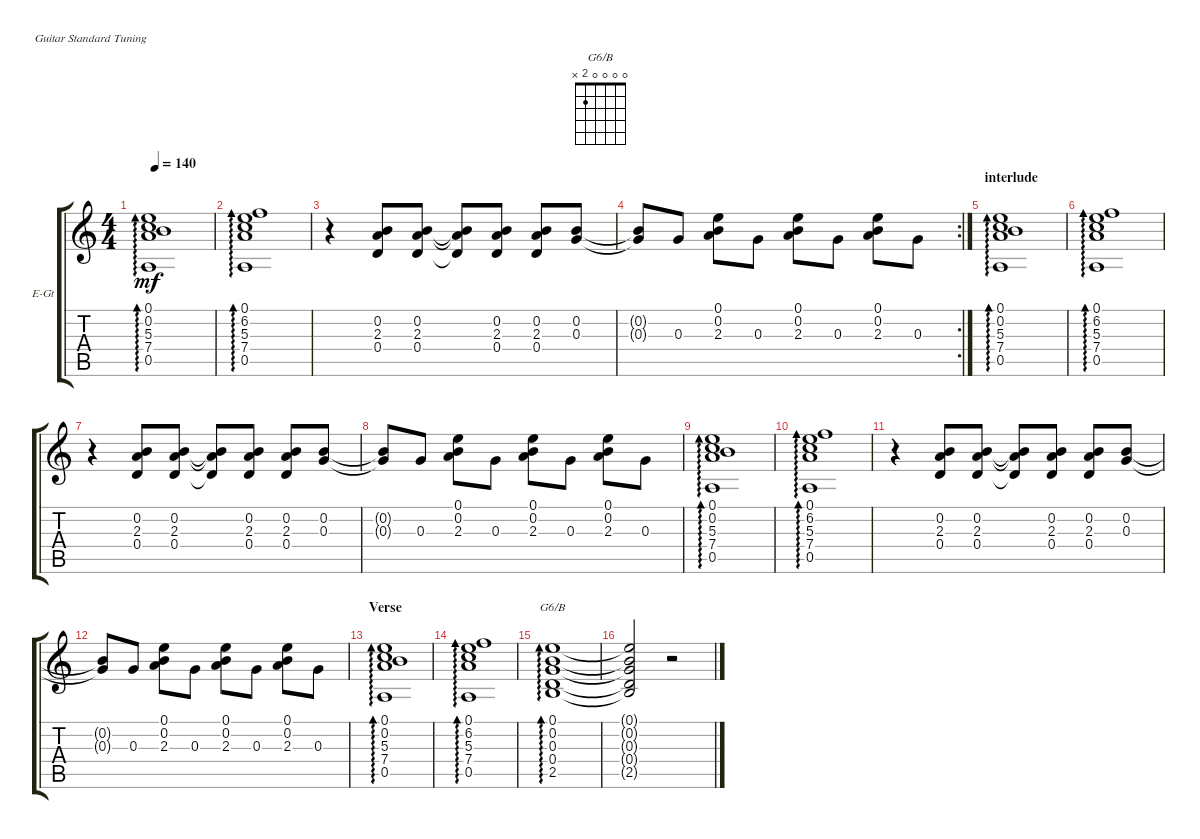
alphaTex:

\defaultSystemsLayout 4
\bracketExtendMode groupsimilarinstruments
\firstSystemTrackNameOrientation horizontal
\otherSystemsTrackNameOrientation horizontal
\track ("Electric Guitar" "E-Gt") {instrument overdrivenguitar}
\staff {score tabs}
\tuning (E4 B3 G3 D3 A2 E2)
\chord ("G6/B" 0 0 0 0 2 x) {showfingering false}
\ts (4 4)
\tempo 140
\clef g2
\scale
0.333333
\ks c
(0.5 7.4 5.3 0.2 0.1).1{ad 0 dy mf} |
\scale
0.322917 (0.5 7.4 5.3 6.2 0.1).1{ad 0} |
\scale
0.322917 r.4 (0.4 2.3 0.2).8 (0.4 2.3 0.2).8 (0.4{t} 2.3{t} 0.2{t}).8 (0.4 2.3 0.2).8 (0.4 2.3 0.2).8 (0.3 0.2).8 |
\rc 2
\scale
0.354167 (0.3{t} 0.2{t}).8 0.3.8 (2.3 0.2 0.1).8 0.3.8 (2.3 0.2 0.1).8 0.3.8 (2.3 0.2 0.1).8 0.3.8 |
\section ("" "interlude")
\scale
0.333333 (0.5 7.4 5.3 0.2 0.1).1{ad 0} |
\scale
0.333333 (0.5 7.4 5.3 6.2 0.1).1{ad 0} |
\scale
0.333333 r.4 (0.4 2.3 0.2).8 (0.4 2.3 0.2).8 (0.4{t} 2.3{t} 0.2{t}).8 (0.4 2.3 0.2).8 (0.4 2.3 0.2).8 (0.3 0.2).8 |
\scale
0.333333 (0.3{t} 0.2{t}).8 0.3.8 (2.3 0.2 0.1).8 0.3.8 (2.3 0.2 0.1).8 0.3.8 (2.3 0.2 0.1).8 0.3.8 |
\scale
0.333333 (0.5 7.4 5.3 0.2 0.1).1{ad 0} |
\scale
0.333333 (0.5 7.4 5.3 6.2 0.1).1{ad 0} |
\scale
0.333333 r.4 (0.4 2.3 0.2).8 (0.4 2.3 0.2).8 (0.4{t} 2.3{t} 0.2{t}).8 (0.4 2.3 0.2).8 (0.4 2.3 0.2).8 (0.3 0.2).8 |
\scale
0.333333 (0.3{t} 0.2{t}).8 0.3.8 (2.3 0.2 0.1).8 0.3.8 (2.3 0.2 0.1).8 0.3.8 (2.3 0.2 0.1).8 0.3.8 |
\section ("" "Verse")
\scale
0.333333 (0.5 7.4 5.3 0.2 0.1).1{ad 0} |
\scale
0.333333 (0.5 7.4 5.3 6.2 0.1).1{ad 0} |
\scale
0.333333 (2.5 0.4 0.3 0.2 0.1).1{ad 0 ch "G6/B"} |
\scale
0.333333 (2.5{t} 0.4{t} 0.3{t} 0.2{t} 0.1{t}).2 r.2
